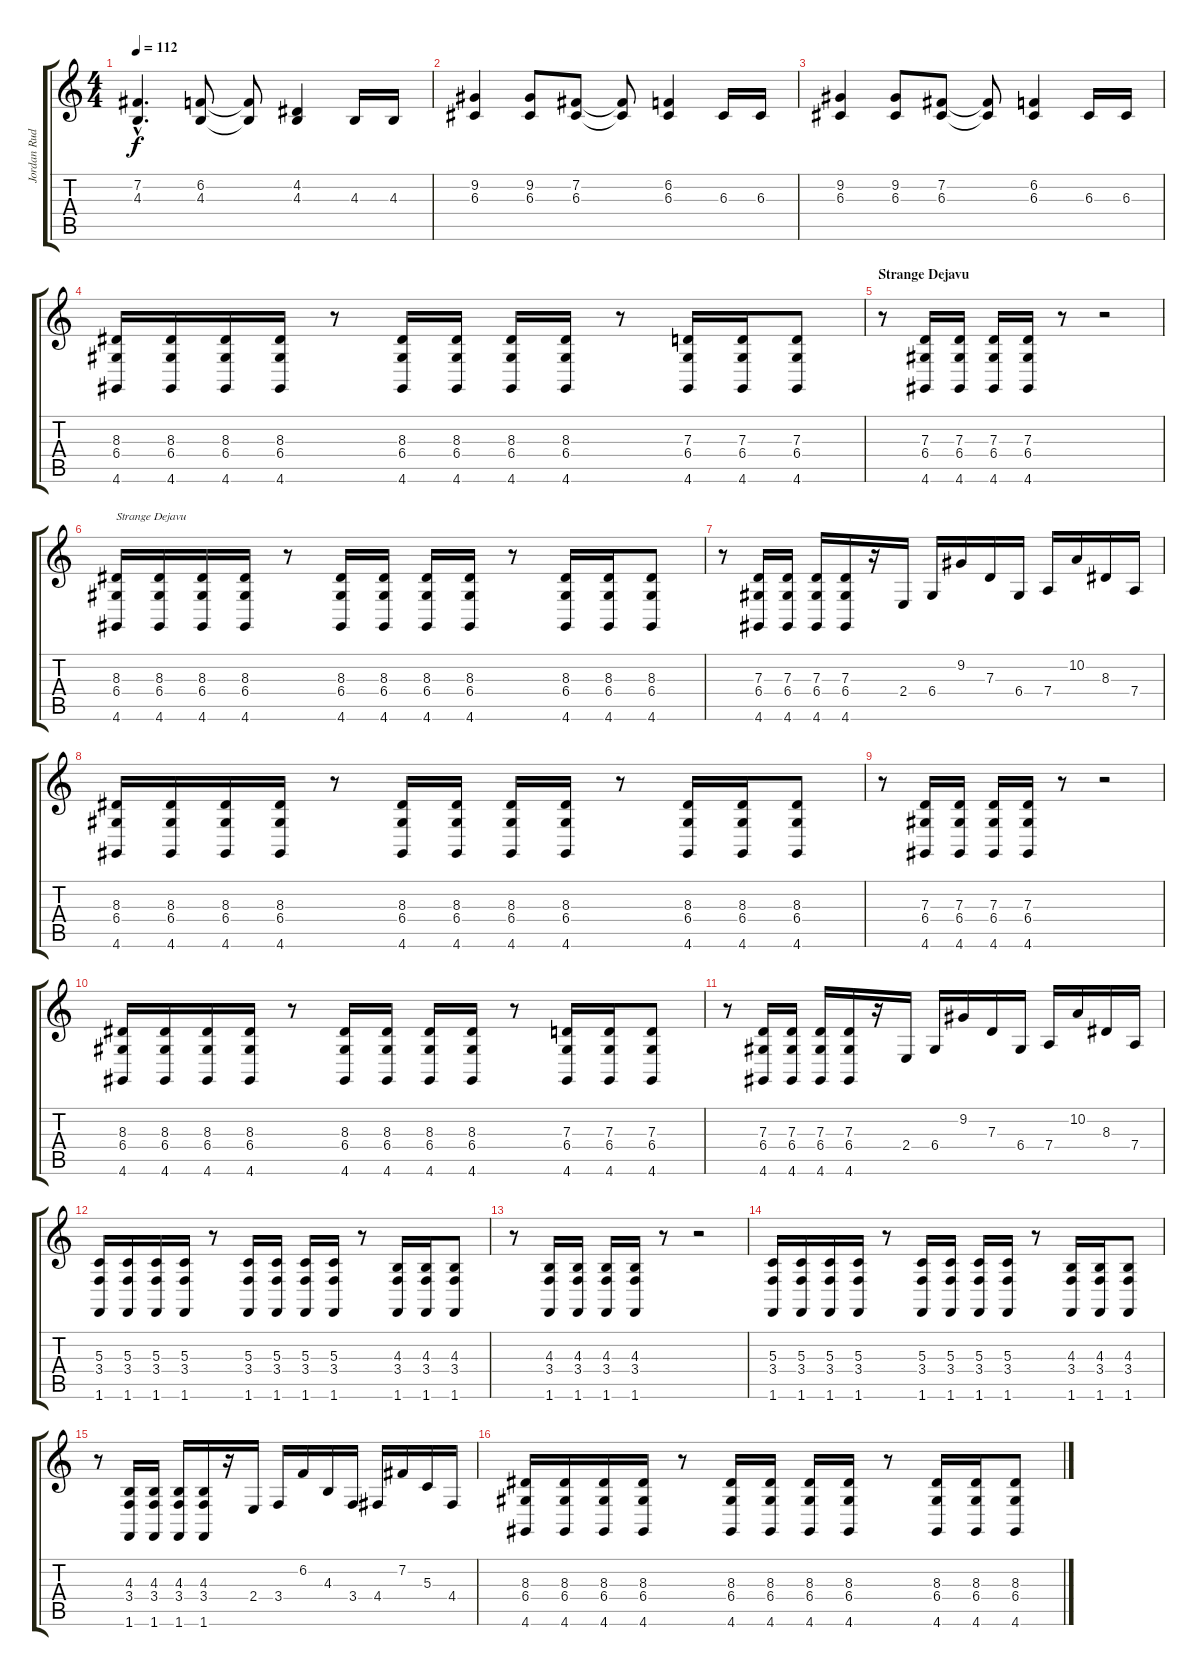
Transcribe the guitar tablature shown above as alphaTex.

\track ("Jordan Rudess - Keyboard" "Jordan Rud") {instrument stringensemble1}
\staff {score tabs}
\tuning (E4 B3 G3 D3 A2 E2) {hide}
\ts (4 4)
\tempo 112
\clef g2
\ks c
(7.2{hac} 4.3{hac}).4{d dy f} (6.2 4.3).8 (6.2{t} 4.3{t}).8 (4.2 4.3).4 4.3.16 4.3.16 |
(9.2 6.3).4 (9.2 6.3).8 (7.2 6.3).8 (7.2{t} 6.3{t}).8 (6.2 6.3).4 6.3.16 6.3.16 |
(9.2 6.3).4 (9.2 6.3).8 (7.2 6.3).8 (7.2{t} 6.3{t}).8 (6.2 6.3).4 6.3.16 6.3.16 |
(8.3 6.4 4.6).16 (8.3 6.4 4.6).16 (8.3 6.4 4.6).16 (8.3 6.4 4.6).16 r.8 (8.3 6.4 4.6).16 (8.3 6.4 4.6).16 (8.3 6.4 4.6).16 (8.3 6.4 4.6).16 r.8 (7.3 6.4 4.6).16 (7.3 6.4 4.6).16 (7.3 6.4 4.6).8 |
\section ("" "Strange Dejavu")
r.8 (7.3 6.4 4.6).16 (7.3 6.4 4.6).16 (7.3 6.4 4.6).16 (7.3 6.4 4.6).16 r.8 r.2 |
(8.3 6.4 4.6).16{txt "Strange Dejavu"} (8.3 6.4 4.6).16 (8.3 6.4 4.6).16 (8.3 6.4 4.6).16 r.8 (8.3 6.4 4.6).16 (8.3 6.4 4.6).16 (8.3 6.4 4.6).16 (8.3 6.4 4.6).16 r.8 (8.3 6.4 4.6).16 (8.3 6.4 4.6).16 (8.3 6.4 4.6).8 |
r.8 (7.3 6.4 4.6).16 (7.3 6.4 4.6).16 (7.3 6.4 4.6).16 (7.3 6.4 4.6).16 r.16 2.4.16 6.4.16 9.2.16 7.3.16 6.4.16 7.4.16 10.2.16 8.3.16 7.4.16 |
(8.3 6.4 4.6).16 (8.3 6.4 4.6).16 (8.3 6.4 4.6).16 (8.3 6.4 4.6).16 r.8 (8.3 6.4 4.6).16 (8.3 6.4 4.6).16 (8.3 6.4 4.6).16 (8.3 6.4 4.6).16 r.8 (8.3 6.4 4.6).16 (8.3 6.4 4.6).16 (8.3 6.4 4.6).8 |
r.8 (7.3 6.4 4.6).16 (7.3 6.4 4.6).16 (7.3 6.4 4.6).16 (7.3 6.4 4.6).16 r.8 r.2 |
(8.3 6.4 4.6).16 (8.3 6.4 4.6).16 (8.3 6.4 4.6).16 (8.3 6.4 4.6).16 r.8 (8.3 6.4 4.6).16 (8.3 6.4 4.6).16 (8.3 6.4 4.6).16 (8.3 6.4 4.6).16 r.8 (7.3 6.4 4.6).16 (7.3 6.4 4.6).16 (7.3 6.4 4.6).8 |
r.8 (7.3 6.4 4.6).16 (7.3 6.4 4.6).16 (7.3 6.4 4.6).16 (7.3 6.4 4.6).16 r.16 2.4.16 6.4.16 9.2.16 7.3.16 6.4.16 7.4.16 10.2.16 8.3.16 7.4.16 |
(5.3 3.4 1.6).16 (5.3 3.4 1.6).16 (5.3 3.4 1.6).16 (5.3 3.4 1.6).16 r.8 (5.3 3.4 1.6).16 (5.3 3.4 1.6).16 (5.3 3.4 1.6).16 (5.3 3.4 1.6).16 r.8 (4.3 3.4 1.6).16 (4.3 3.4 1.6).16 (4.3 3.4 1.6).8 |
r.8 (4.3 3.4 1.6).16 (4.3 3.4 1.6).16 (4.3 3.4 1.6).16 (4.3 3.4 1.6).16 r.8 r.2 |
(5.3 3.4 1.6).16 (5.3 3.4 1.6).16 (5.3 3.4 1.6).16 (5.3 3.4 1.6).16 r.8 (5.3 3.4 1.6).16 (5.3 3.4 1.6).16 (5.3 3.4 1.6).16 (5.3 3.4 1.6).16 r.8 (4.3 3.4 1.6).16 (4.3 3.4 1.6).16 (4.3 3.4 1.6).8 |
r.8 (4.3 3.4 1.6).16 (4.3 3.4 1.6).16 (4.3 3.4 1.6).16 (4.3 3.4 1.6).16 r.16 2.4.16 3.4.16 6.2.16 4.3.16 3.4.16 4.4.16 7.2.16 5.3.16 4.4.16 |
(8.3 6.4 4.6).16 (8.3 6.4 4.6).16 (8.3 6.4 4.6).16 (8.3 6.4 4.6).16 r.8 (8.3 6.4 4.6).16 (8.3 6.4 4.6).16 (8.3 6.4 4.6).16 (8.3 6.4 4.6).16 r.8 (8.3 6.4 4.6).16 (8.3 6.4 4.6).16 (8.3 6.4 4.6).8
